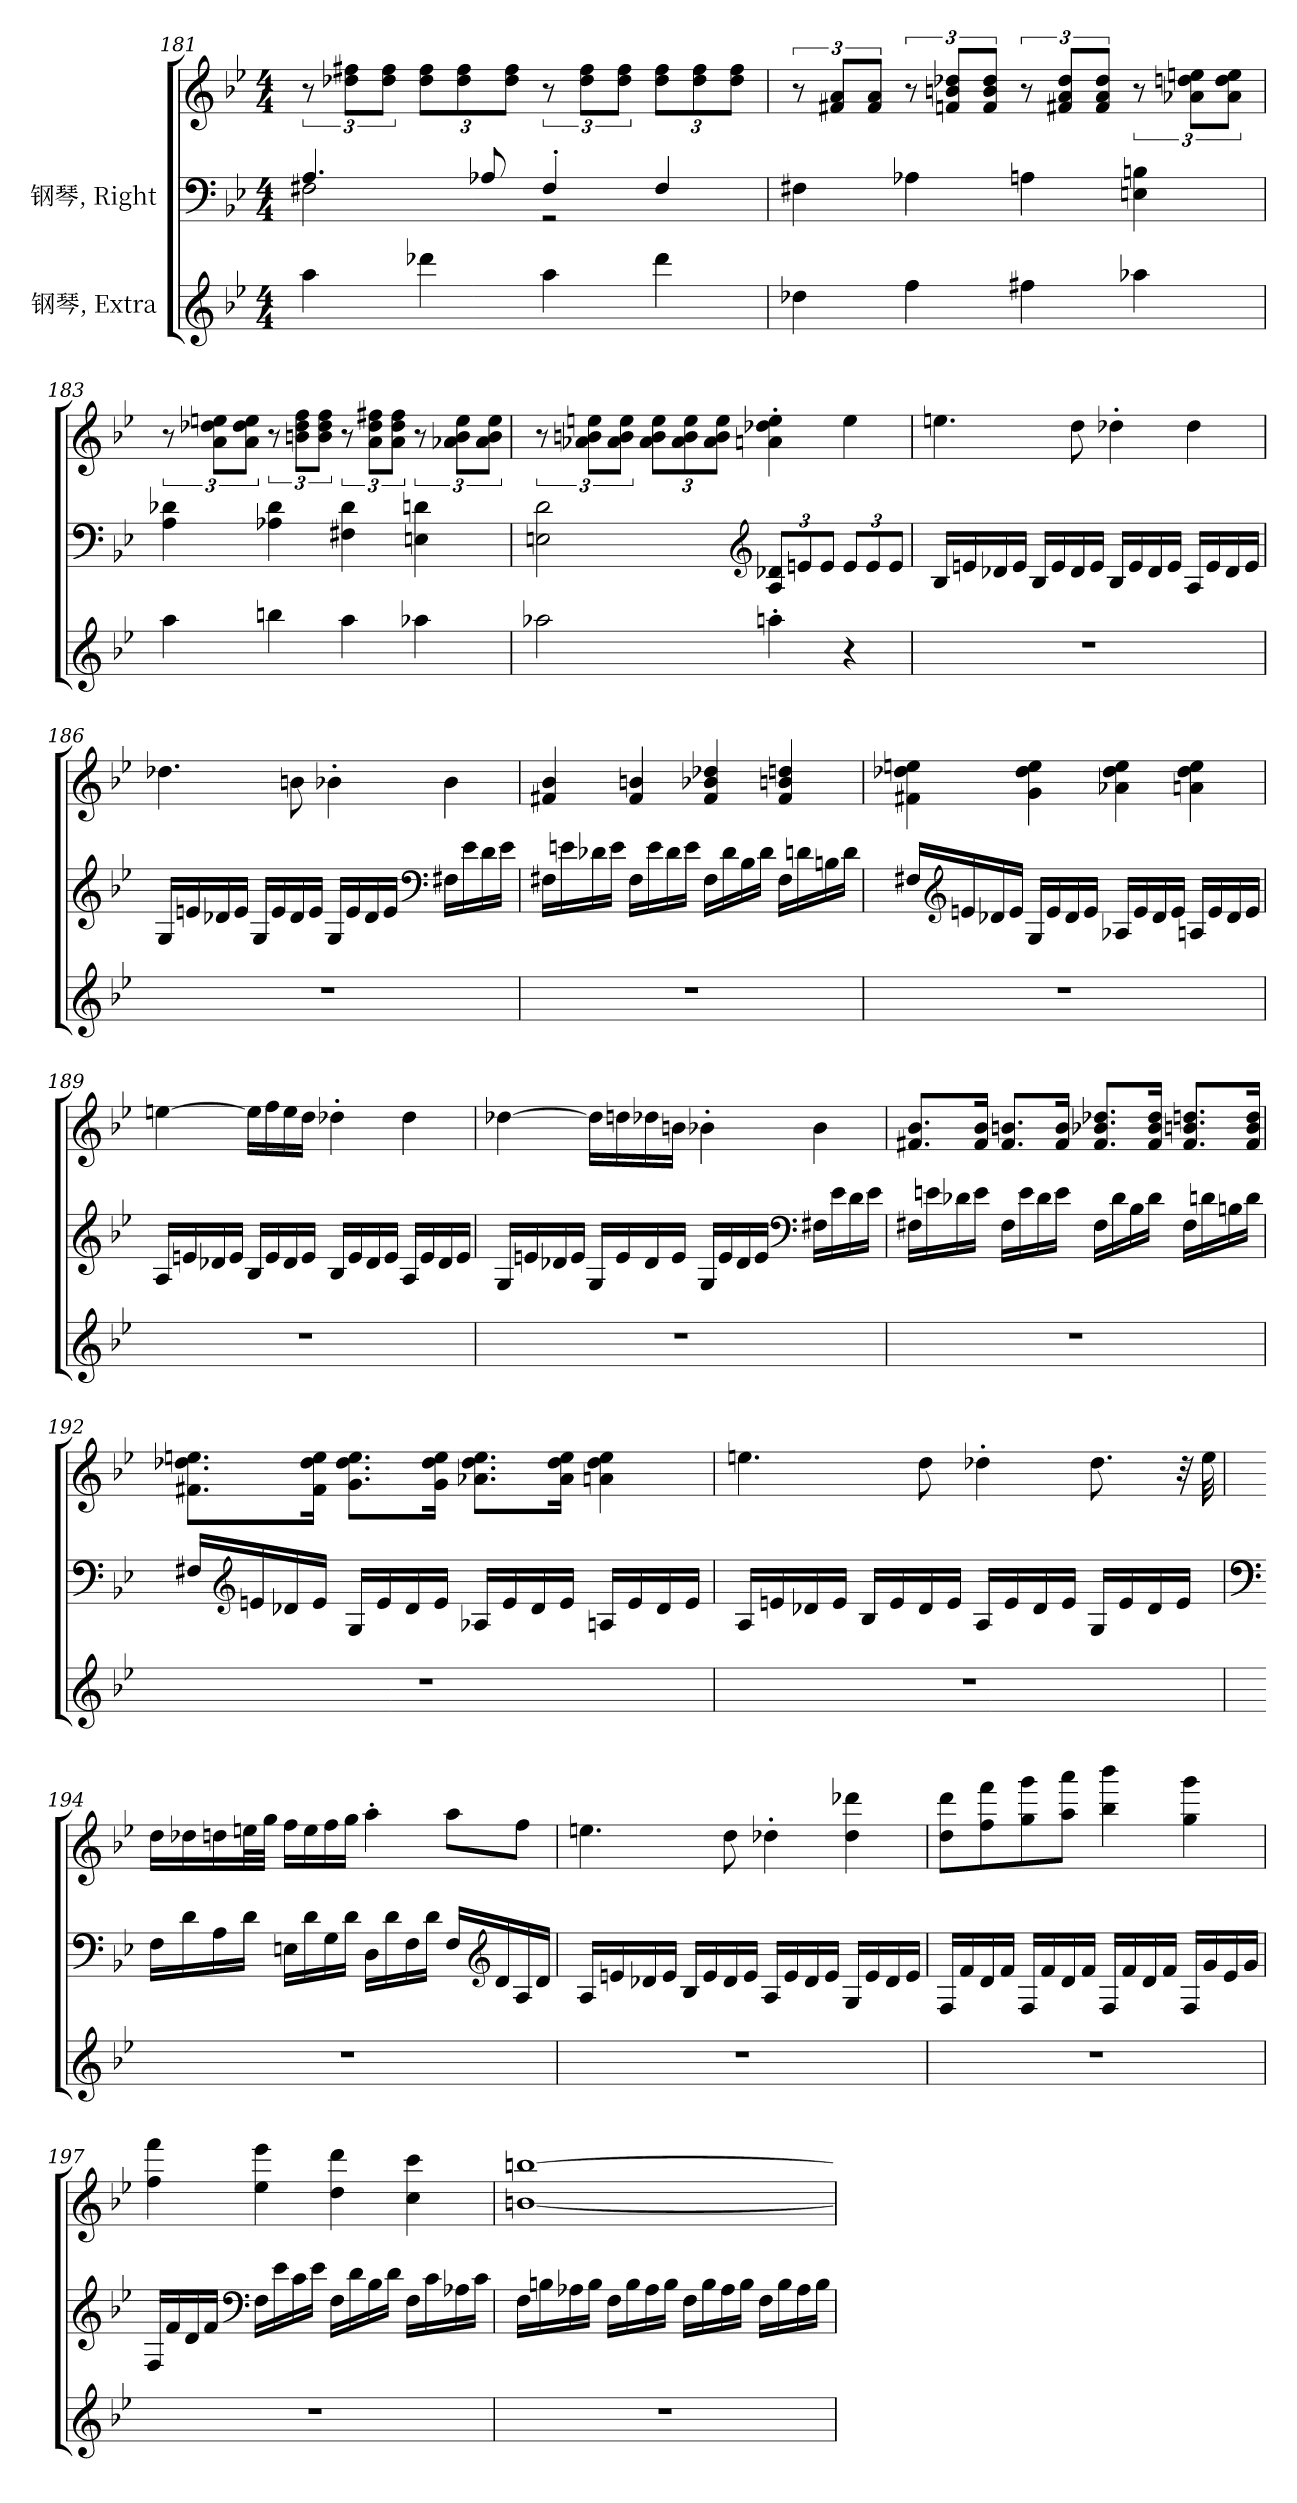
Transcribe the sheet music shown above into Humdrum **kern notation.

**kern	**kern	**kern
*part2	*part1	*part1
*staff3	*staff2	*staff1
*I"钢琴, Extra	*I"钢琴, Right	*
!!LO:LB:g=z
*clefG2	*clefF4	*clefG2
*k[b-e-]	*k[b-e-]	*k[b-e-]
*M4/4	*M4/4	*M4/4
=181	=181	=181
*	*^	*
4aa\	4.A/	2F#X\	12r
*	*	*	*MM104
.	.	.	12dd-X\ 12ff#X\L
.	.	.	12dd-\ 12ff#\J
*	*	*	*Xbrackettup
4ddd-X\	.	.	12dd-\ 12ff#\L
.	.	.	12dd-\ 12ff#\
.	8A-X/	.	.
.	.	.	12dd-\ 12ff#\J
*	*	*	*brackettup
4aa\	4F#'/	2r	12r
.	.	.	12dd-\ 12ff#\L
.	.	.	12dd-\ 12ff#\J
*	*	*	*Xbrackettup
4ddd-\	4F#/	.	12dd-\ 12ff#\L
*	*	*	*MM110
.	.	.	12dd-\ 12ff#\
.	.	.	12dd-\ 12ff#\J
*	*v	*v	*
=182	=182	=182
*	*	*brackettup
4dd-X\	4F#X\	12r
.	.	12f#X/ 12a/L
.	.	12f#/ 12a/J
4ff\	4A-X\	12r
*	*	*MM111
.	.	12fn/ 12bn/ 12dd-X/L
*	*	*MM113
.	.	12f/ 12b/ 12dd-/J
4ff#X\	4An\	12r
.	.	12f#X/ 12a/ 12dd-/L
.	.	12f#/ 12a/ 12dd-/J
4aa-X\	4En\ 4Bn\	12r
.	.	12a-X\ 12ddn\ 12een\L
*	*	*MM119
.	.	12a-\ 12dd\ 12ee\J
!!LO:LB:g=z
=183	=183	=183
4aa\	4A\ 4d-X\	12r
*	*	*MM118
.	.	12a\ 12dd-X\ 12een\L
.	.	12a\ 12dd-\ 12ee\J
4bbn\	4A-X\ 4d-\	12r
.	.	12bn\ 12dd-\ 12ff\L
.	.	12b\ 12dd-\ 12ff\J
4aa\	4F#X\ 4d-\	12r
.	.	12a\ 12dd-\ 12ff#X\L
.	.	12a\ 12dd-\ 12ff#\J
4aa-X\	4En\ 4dn\	12r
.	.	12a-X\ 12b\ 12ee\L
*	*	*MM119
.	.	12a-\ 12b\ 12ee\J
=184	=184	=184
2aa-X\	2En\ 2d\	12r
.	.	12a-X\ 12bn\ 12een\L
.	.	12a-\ 12b\ 12ee\J
*	*	*Xbrackettup
.	.	12a-\ 12b\ 12ee\L
.	.	12a-\ 12b\ 12ee\
.	.	12a-\ 12b\ 12ee\J
*	*clefG2	*
*	*Xbrackettup	*
4aan'\	12A/ 12d-X/L	4an\' 4dd-X\' 4ee\'
.	12en/	.
.	12e/J	.
4r	12e/L	4ee\
.	12e/	.
.	12e/J	.
!!LO:PB:g=z
=185	=185	=185
1r	16B-/LL	4.een\
.	16en/	.
.	16d-X/	.
.	16e/JJ	.
.	16B-/LL	.
.	16e/	.
.	16d-/	8dd\
.	16e/JJ	.
.	16B-/LL	4dd-X'\
.	16e/	.
.	16d-/	.
.	16e/JJ	.
.	16A/LL	4dd-\
.	16e/	.
.	16d-/	.
.	16e/JJ	.
=186	=186	=186
*	*	*MM92
1r	16G/LL	4.dd-X\
.	16en/	.
.	16d-X/	.
.	16e/JJ	.
.	16G/LL	.
.	16e/	.
.	16d-/	8bn\
.	16e/JJ	.
.	16G/LL	4b-X'\
.	16e/	.
.	16d-/	.
.	16e/JJ	.
*	*clefF4	*
.	16F#X\LL	4b-\
.	16e\	.
.	16d-\	.
.	16e\JJ	.
!!LO:LB:g=z
=187	=187	=187
1r	16F#X\LL	4f#X/ 4b-/
.	16en\	.
.	16d-X\	.
.	16e\JJ	.
.	16F#\LL	4f#/ 4bn/
.	16e\	.
.	16d-\	.
.	16e\JJ	.
.	16F#\LL	4f#/ 4b-X/ 4dd-X/
.	16d-\	.
.	16B-\	.
.	16d-\JJ	.
*	*	*MM128
.	16F#\LL	4f#/ 4bn/ 4ddn/
.	16dn\	.
.	16Bn\	.
.	16d\JJ	.
=188	=188	=188
1r	16F#X/LL	4f#X\ 4dd-X\ 4een\
*	*clefG2	*
.	16en/	.
.	16d-X/	.
.	16e/JJ	.
*	*	*MM139
.	16G/LL	4g\ 4dd-\ 4ee\
.	16e/	.
.	16d-/	.
.	16e/JJ	.
*	*	*MM142
.	16A-X/LL	4a-X\ 4dd-\ 4ee\
.	16e/	.
.	16d-/	.
.	16e/JJ	.
.	16An/LL	4an\ 4dd-\ 4ee\
.	16e/	.
.	16d-/	.
.	16e/JJ	.
!!LO:LB:g=z
=189	=189	=189
*	*	*MM106
1r	16A/LL	[4een\
.	16en/	.
.	16d-X/	.
.	16e/JJ	.
.	16B-/LL	16ee\LL]
.	16e/	16ff\
.	16d-/	16ee\
*	*	*MM140
.	16e/JJ	16dd\JJ
.	16B-/LL	4dd-X'\
.	16e/	.
.	16d-/	.
.	16e/JJ	.
.	16A/LL	4dd-\
.	16e/	.
.	16d-/	.
.	16e/JJ	.
=190	=190	=190
1r	16G/LL	[4dd-X\
.	16en/	.
.	16d-X/	.
.	16e/JJ	.
.	16G/LL	16dd-\LL]
.	16e/	16ddn\
.	16d-/	16dd-X\
.	16e/JJ	16bn\JJ
.	16G/LL	4b-X'\
.	16e/	.
.	16d-/	.
.	16e/JJ	.
*	*clefF4	*
.	16F#X\LL	4b-\
.	16e\	.
.	16d-\	.
.	16e\JJ	.
!!LO:LB:g=z
=191	=191	=191
*	*	*MM131
1r	16F#X\LL	8.f#X/ 8.b-/L
.	16en\	.
.	16d-X\	.
.	16e\JJ	16f#/ 16b-/Jk
*	*	*MM133
.	16F#\LL	8.f#/ 8.bn/L
.	16e\	.
.	16d-\	.
.	16e\JJ	16f#/ 16b/Jk
.	16F#\LL	8.f#/ 8.b-X/ 8.dd-X/L
.	16d-\	.
.	16B-\	.
.	16d-\JJ	16f#/ 16b-/ 16dd-/Jk
.	16F#\LL	8.f#/ 8.bn/ 8.ddn/L
.	16dn\	.
.	16Bn\	.
*	*	*MM146
.	16d\JJ	16f#/ 16b/ 16dd/Jk
!!LO:PB:g=z
=192	=192	=192
1r	16F#X/LL	8.f#X\ 8.dd-X\ 8.een\L
*	*clefG2	*
.	16en/	.
.	16d-X/	.
.	16e/JJ	16f#\ 16dd-\ 16ee\Jk
.	16G/LL	8.g\ 8.dd-\ 8.ee\L
.	16e/	.
.	16d-/	.
.	16e/JJ	16g\ 16dd-\ 16ee\Jk
.	16A-X/LL	8.a-X\ 8.dd-\ 8.ee\L
.	16e/	.
.	16d-/	.
.	16e/JJ	16a-\ 16dd-\ 16ee\Jk
.	16An/LL	4an\ 4dd-\ 4ee\
.	16e/	.
.	16d-/	.
.	16e/JJ	.
=193	=193	=193
1r	16A/LL	4.een\
.	16en/	.
.	16d-X/	.
.	16e/JJ	.
.	16B-/LL	.
.	16e/	.
.	16d-/	8dd\
.	16e/JJ	.
.	16A/LL	4dd-X'\
.	16e/	.
.	16d-/	.
.	16e/JJ	.
.	16G/LL	8.dd-\
.	16e/	.
.	16d-/	.
.	16e/JJ	32r
.	.	32ee\
!!LO:LB:g=z
=194	=194	=194
*	*clefF4	*
1r	16F\LL	16dd\LL
.	16d\	16dd-X\
.	16A\	16ddn\
*	*	*MM140
.	16d\JJ	32een\L
.	.	32gg\JJJ
.	16En\LL	16ff\LL
.	16d\	16ee\
.	16G\	16ff\
*	*	*MM146
.	16d\JJ	16gg\JJ
.	16D\LL	4aa'\
.	16d\	.
.	16F\	.
.	16d\JJ	.
.	16F/LL	8aa\L
*	*clefG2	*
.	16d/	.
.	16A/	8ff\J
.	16d/JJ	.
=195	=195	=195
1r	16A/LL	4.een\
.	16en/	.
.	16d-X/	.
.	16e/JJ	.
.	16B-/LL	.
.	16e/	.
.	16d-/	8dd\
.	16e/JJ	.
.	16A/LL	4dd-X'\
.	16e/	.
.	16d-/	.
.	16e/JJ	.
.	16G/LL	4dd-\ 4ddd-X\
.	16e/	.
.	16d-/	.
.	16e/JJ	.
!!LO:LB:g=z
=196	=196	=196
1r	16F/LL	8dd\ 8ddd\L
.	16f/	.
.	16d/	8ff\ 8fff\
.	16f/JJ	.
*	*	*MM134
.	16F/LL	8gg\ 8ggg\
.	16f/	.
.	16d/	8aa\ 8aaa\J
.	16f/JJ	.
*	*	*MM136
.	16F/LL	4bb-\ 4bbb-\
.	16f/	.
.	16d/	.
.	16f/JJ	.
.	16F/LL	4gg\ 4ggg\
.	16g/	.
.	16e-/	.
.	16g/JJ	.
=197	=197	=197
1r	16F/LL	4ff\ 4fff\
.	16f/	.
.	16d/	.
.	16f/JJ	.
*	*clefF4	*
.	16F\LL	4ee-\ 4eee-\
.	16e-\	.
.	16c\	.
.	16e-\JJ	.
.	16F\LL	4dd\ 4ddd\
.	16d\	.
.	16B-\	.
.	16d\JJ	.
.	16F\LL	4cc\ 4ccc\
.	16c\	.
.	16A-X\	.
.	16c\JJ	.
!!LO:LB:g=z
=198	=198	=198
1r	16F\LL	[1bn [1bbn
.	16Bn\	.
.	16A-X\	.
.	16B\JJ	.
.	16F\LL	.
.	16B\	.
.	16A-\	.
.	16B\JJ	.
.	16F\LL	.
.	16B\	.
.	16A-\	.
.	16B\JJ	.
.	16F\LL	.
.	16B\	.
.	16A-\	.
.	16B\JJ	.
=	=	=
*-	*-	*-
